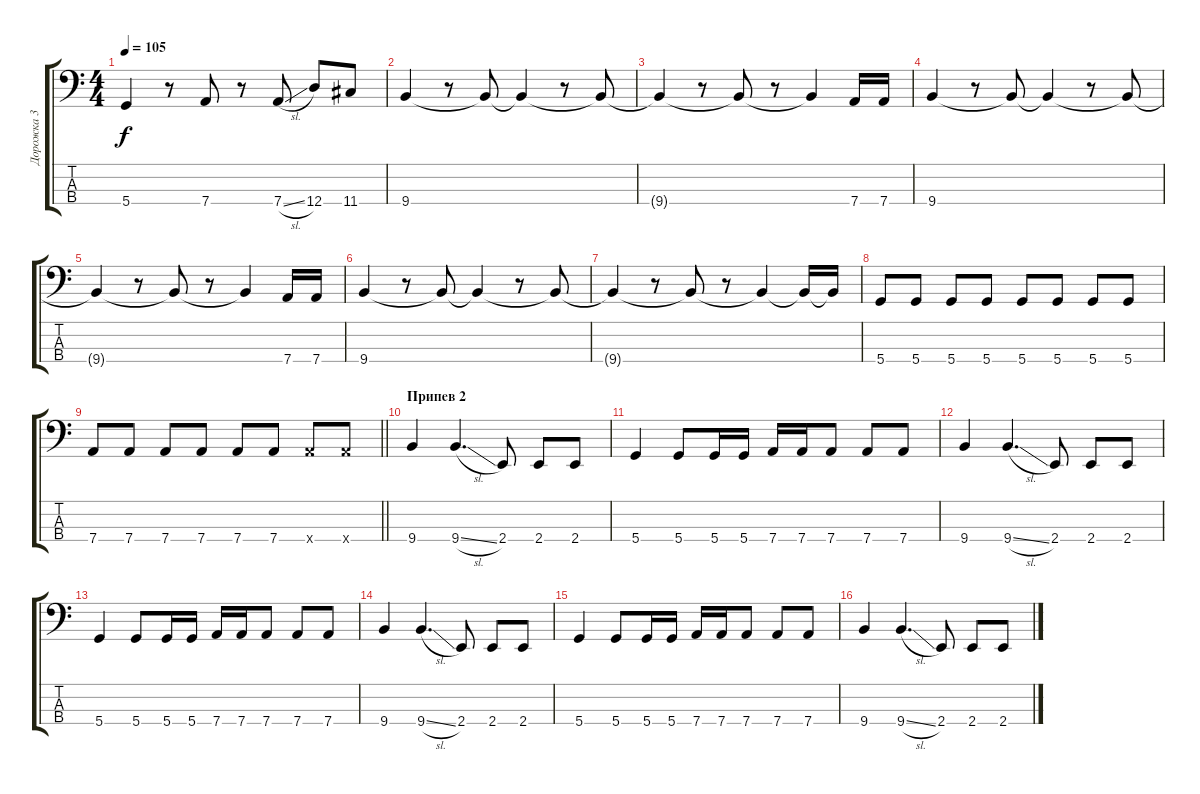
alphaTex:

\track ("Дорожка 3" "Дорожка 3") {instrument slapbass2}
\staff {score tabs}
\tuning (G2 D2 A1 D1) {hide}
\ts (4 4)
\tempo 105
\clef f4
\ks c
5.4.4{dy f} r.8 7.4.8 r.8 7.4{sl}.8 12.4.8 11.4.8 |
9.4.4 r.8 9.4{t}.8 9.4{t}.4 r.8 9.4{t}.8 |
9.4{t}.4 r.8 9.4{t}.8 r.8 9.4{t}.4 7.4.16 7.4.16 |
9.4.4 r.8 9.4{t}.8 9.4{t}.4 r.8 9.4{t}.8 |
9.4{t}.4 r.8 9.4{t}.8 r.8 9.4{t}.4 7.4.16 7.4.16 |
9.4.4 r.8 9.4{t}.8 9.4{t}.4 r.8 9.4{t}.8 |
9.4{t}.4 r.8 9.4{t}.8 r.8 9.4{t}.4 9.4{t}.16 9.4{t}.16 |
5.4.8 5.4.8 5.4.8 5.4.8 5.4.8 5.4.8 5.4.8 5.4.8 |
\barLineRight lightlight
7.4.8 7.4.8 7.4.8 7.4.8 7.4.8 7.4.8 7.4{x}.8 7.4{x}.8 |
\section ("" "Припев 2")
9.4.4 9.4{sl}.4{d} 2.4.8 2.4.8 2.4.8 |
5.4.4 5.4.8 5.4.16 5.4.16 7.4.16 7.4.16 7.4.8 7.4.8 7.4.8 |
9.4.4 9.4{sl}.4{d} 2.4.8 2.4.8 2.4.8 |
5.4.4 5.4.8 5.4.16 5.4.16 7.4.16 7.4.16 7.4.8 7.4.8 7.4.8 |
9.4.4 9.4{sl}.4{d} 2.4.8 2.4.8 2.4.8 |
5.4.4 5.4.8 5.4.16 5.4.16 7.4.16 7.4.16 7.4.8 7.4.8 7.4.8 |
9.4.4 9.4{sl}.4{d} 2.4.8 2.4.8 2.4.8
